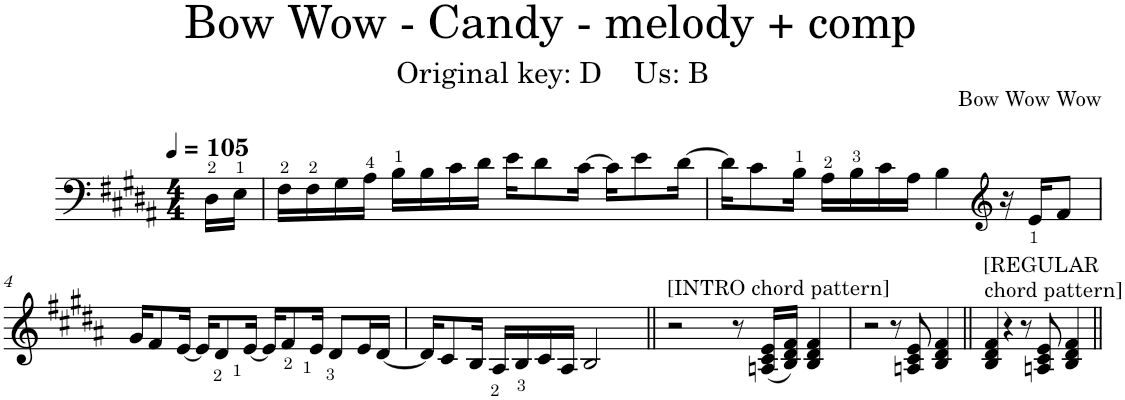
**kern
*part1
*staff1
*I"Piano
*I'Pno.
*clefF4
*k[f#c#g#d#a#]
*M4/4
*MM105
=1
16D#\LL
16E\JJ
=2
16F#\LL
16F#\
16G#\
16A#\JJ
16B\LL
16B\
16c#\
16d#\JJ
16e\KL
8d#\
[16c#\Jk
16c#\KL]
8e\
[16d#\Jk
=3
16d#\KL]
8c#\
16B\Jk
16A#\LL
16B\
16c#\
16A#\JJ
4B\
*clefG2
16r
16e/KL
8f#/J
!!LO:LB:g=z
=4
16g#/KL
8f#/
[16e/Jk
16e/KL]
8d#/
[16e/Jk
16e/KL]
8f#/
16e/Jk
8d#/L
16e/L
[16d#/JJ
=5
16d#/KL]
8c#/
16B/Jk
16A#/LL
16B/
16c#/
16A#/JJ
2B/
=6||
!LO:TX:a:t=[INTRO chord pattern]
2r
8r
(16An/ 16c#/ 16e/LL
16B/ 16d#/ 16f#/JJ)
4B/ 4d#/ 4f#/
=7
2r
8r
8An/ 8c#/ 8e/
4B/ 4d#/ 4f#/
=8||
!LO:TX:a:t=[REGULAR
!LO:TX:a:t=chord pattern]
4B/ 4d#/ 4f#/
4r
8r
8An/ 8c#/ 8e/
4B/ 4d#/ 4f#/
=||
*-
